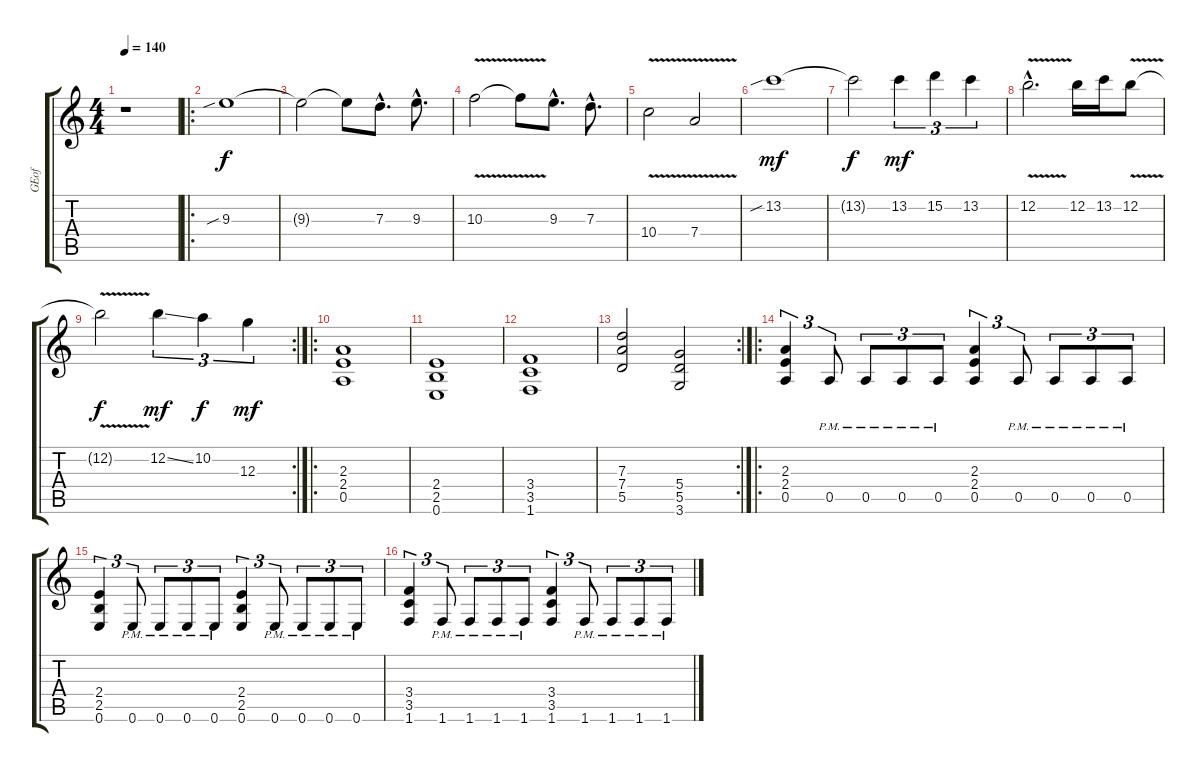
\track ("GEof" "GEof") {instrument distortionguitar}
\staff {score tabs}
\tuning (E4 B3 G3 D3 A2 E2) {hide}
\ts (4 4)
\tempo 140
\clef g2
\ks c
r.1{dy f instrument distortionguitar} |
\ro
9.3{sib}.1 |
9.3{t}.2 9.3{t}.8 7.3{hac}.8{d} 9.3{hac}.8{d} |
10.3{v}.2 10.3{t}.8 9.3{hac}.8{d} 7.3{hac}.8{d} |
10.4{v}.2 7.4{v}.2 |
13.2{sib}.1{dy mf} |
13.2{t}.2{dy f} 13.2.4{tu (3 2) dy mf} 15.2.4{tu (3 2)} 13.2.4{tu (3 2)} |
12.2{v hac}.2{d} 12.2.16 13.2.16 12.2{v}.8 |
\rc 2
12.2{t}.2{dy f} 12.2{ss}.4{tu (3 2) dy mf} 10.2.4{tu (3 2) dy f} 12.3.4{tu (3 2) dy mf} |
\ro
(2.3 2.4 0.5).1 |
(2.4 2.5 0.6).1 |
(3.4 3.5 1.6).1 |
\rc 2
(7.3 7.4 5.5).2 (5.4 5.5 3.6).2 |
\ro
(2.3 2.4 0.5).4{tu (3 2)} 0.5{pm}.8{tu (3 2)} 0.5{pm}.8{tu (3 2)} 0.5{pm}.8{tu (3 2)} 0.5{pm}.8{tu (3 2)} (2.3 2.4 0.5).4{tu (3 2)} 0.5{pm}.8{tu (3 2)} 0.5{pm}.8{tu (3 2)} 0.5{pm}.8{tu (3 2)} 0.5{pm}.8{tu (3 2)} |
(2.4 2.5 0.6).4{tu (3 2)} 0.6{pm}.8{tu (3 2)} 0.6{pm}.8{tu (3 2)} 0.6{pm}.8{tu (3 2)} 0.6{pm}.8{tu (3 2)} (2.4 2.5 0.6).4{tu (3 2)} 0.6{pm}.8{tu (3 2)} 0.6{pm}.8{tu (3 2)} 0.6{pm}.8{tu (3 2)} 0.6{pm}.8{tu (3 2)} |
(3.4 3.5 1.6).4{tu (3 2)} 1.6{pm}.8{tu (3 2)} 1.6{pm}.8{tu (3 2)} 1.6{pm}.8{tu (3 2)} 1.6{pm}.8{tu (3 2)} (3.4 3.5 1.6).4{tu (3 2)} 1.6{pm}.8{tu (3 2)} 1.6{pm}.8{tu (3 2)} 1.6{pm}.8{tu (3 2)} 1.6{pm}.8{tu (3 2)}
